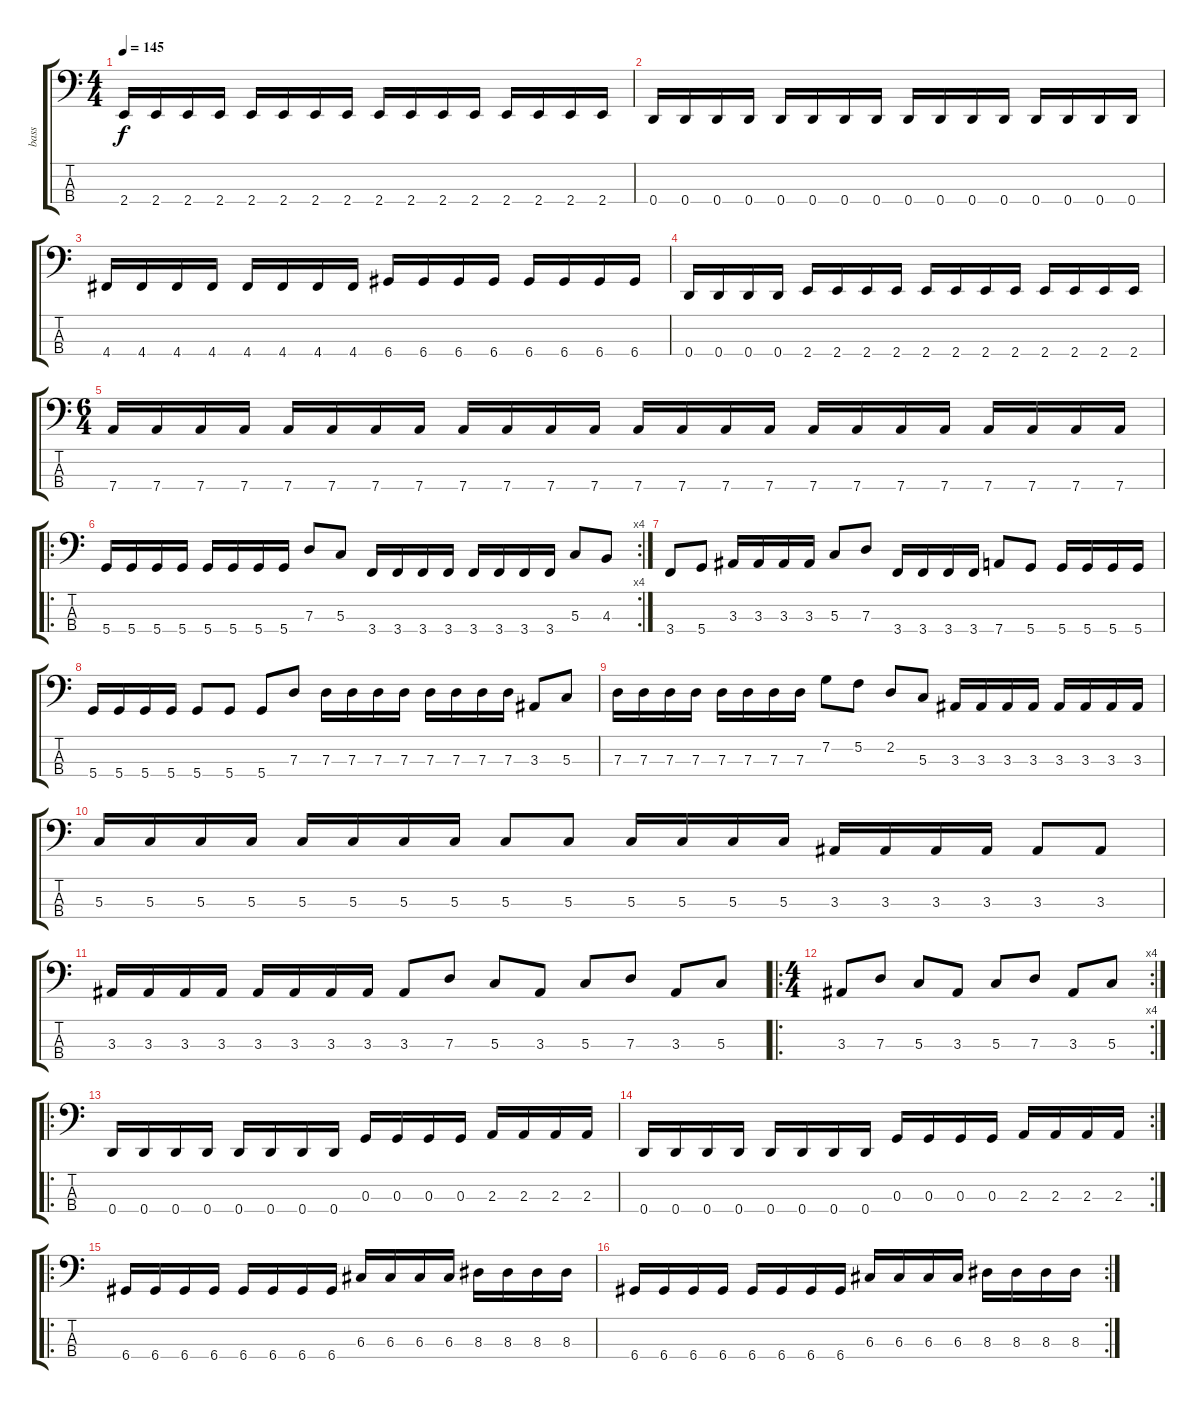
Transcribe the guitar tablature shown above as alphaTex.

\track ("bass" "bass") {instrument electricbasspick}
\staff {score tabs}
\tuning (F2 C2 G1 D1) {hide}
\ts (4 4)
\tempo 145
\clef f4
\ks c
2.4.16{dy f} 2.4.16 2.4.16 2.4.16 2.4.16 2.4.16 2.4.16 2.4.16 2.4.16 2.4.16 2.4.16 2.4.16 2.4.16 2.4.16 2.4.16 2.4.16 |
0.4.16 0.4.16 0.4.16 0.4.16 0.4.16 0.4.16 0.4.16 0.4.16 0.4.16 0.4.16 0.4.16 0.4.16 0.4.16 0.4.16 0.4.16 0.4.16 |
4.4.16 4.4.16 4.4.16 4.4.16 4.4.16 4.4.16 4.4.16 4.4.16 6.4.16 6.4.16 6.4.16 6.4.16 6.4.16 6.4.16 6.4.16 6.4.16 |
0.4.16 0.4.16 0.4.16 0.4.16 2.4.16 2.4.16 2.4.16 2.4.16 2.4.16 2.4.16 2.4.16 2.4.16 2.4.16 2.4.16 2.4.16 2.4.16 |
\ts (6 4)
7.4.16 7.4.16 7.4.16 7.4.16 7.4.16 7.4.16 7.4.16 7.4.16 7.4.16 7.4.16 7.4.16 7.4.16 7.4.16 7.4.16 7.4.16 7.4.16 7.4.16 7.4.16 7.4.16 7.4.16 7.4.16 7.4.16 7.4.16 7.4.16 |
\ro
\rc 4
5.4.16 5.4.16 5.4.16 5.4.16 5.4.16 5.4.16 5.4.16 5.4.16 7.3.8 5.3.8 3.4.16 3.4.16 3.4.16 3.4.16 3.4.16 3.4.16 3.4.16 3.4.16 5.3.8 4.3.8 |
3.4.8 5.4.8 3.3.16 3.3.16 3.3.16 3.3.16 5.3.8 7.3.8 3.4.16 3.4.16 3.4.16 3.4.16 7.4.8 5.4.8 5.4.16 5.4.16 5.4.16 5.4.16 |
5.4.16 5.4.16 5.4.16 5.4.16 5.4.8 5.4.8 5.4.8 7.3.8 7.3.16 7.3.16 7.3.16 7.3.16 7.3.16 7.3.16 7.3.16 7.3.16 3.3.8 5.3.8 |
7.3.16 7.3.16 7.3.16 7.3.16 7.3.16 7.3.16 7.3.16 7.3.16 7.2.8 5.2.8 2.2.8 5.3.8 3.3.16 3.3.16 3.3.16 3.3.16 3.3.16 3.3.16 3.3.16 3.3.16 |
5.3.16 5.3.16 5.3.16 5.3.16 5.3.16 5.3.16 5.3.16 5.3.16 5.3.8 5.3.8 5.3.16 5.3.16 5.3.16 5.3.16 3.3.16 3.3.16 3.3.16 3.3.16 3.3.8 3.3.8 |
3.3.16 3.3.16 3.3.16 3.3.16 3.3.16 3.3.16 3.3.16 3.3.16 3.3.8 7.3.8 5.3.8 3.3.8 5.3.8 7.3.8 3.3.8 5.3.8 |
\ro
\rc 4
\ts (4 4)
3.3.8 7.3.8 5.3.8 3.3.8 5.3.8 7.3.8 3.3.8 5.3.8 |
\ro
0.4.16 0.4.16 0.4.16 0.4.16 0.4.16 0.4.16 0.4.16 0.4.16 0.3.16 0.3.16 0.3.16 0.3.16 2.3.16 2.3.16 2.3.16 2.3.16 |
\rc 2
0.4.16 0.4.16 0.4.16 0.4.16 0.4.16 0.4.16 0.4.16 0.4.16 0.3.16 0.3.16 0.3.16 0.3.16 2.3.16 2.3.16 2.3.16 2.3.16 |
\ro
6.4.16 6.4.16 6.4.16 6.4.16 6.4.16 6.4.16 6.4.16 6.4.16 6.3.16 6.3.16 6.3.16 6.3.16 8.3.16 8.3.16 8.3.16 8.3.16 |
\rc 2
6.4.16 6.4.16 6.4.16 6.4.16 6.4.16 6.4.16 6.4.16 6.4.16 6.3.16 6.3.16 6.3.16 6.3.16 8.3.16 8.3.16 8.3.16 8.3.16
